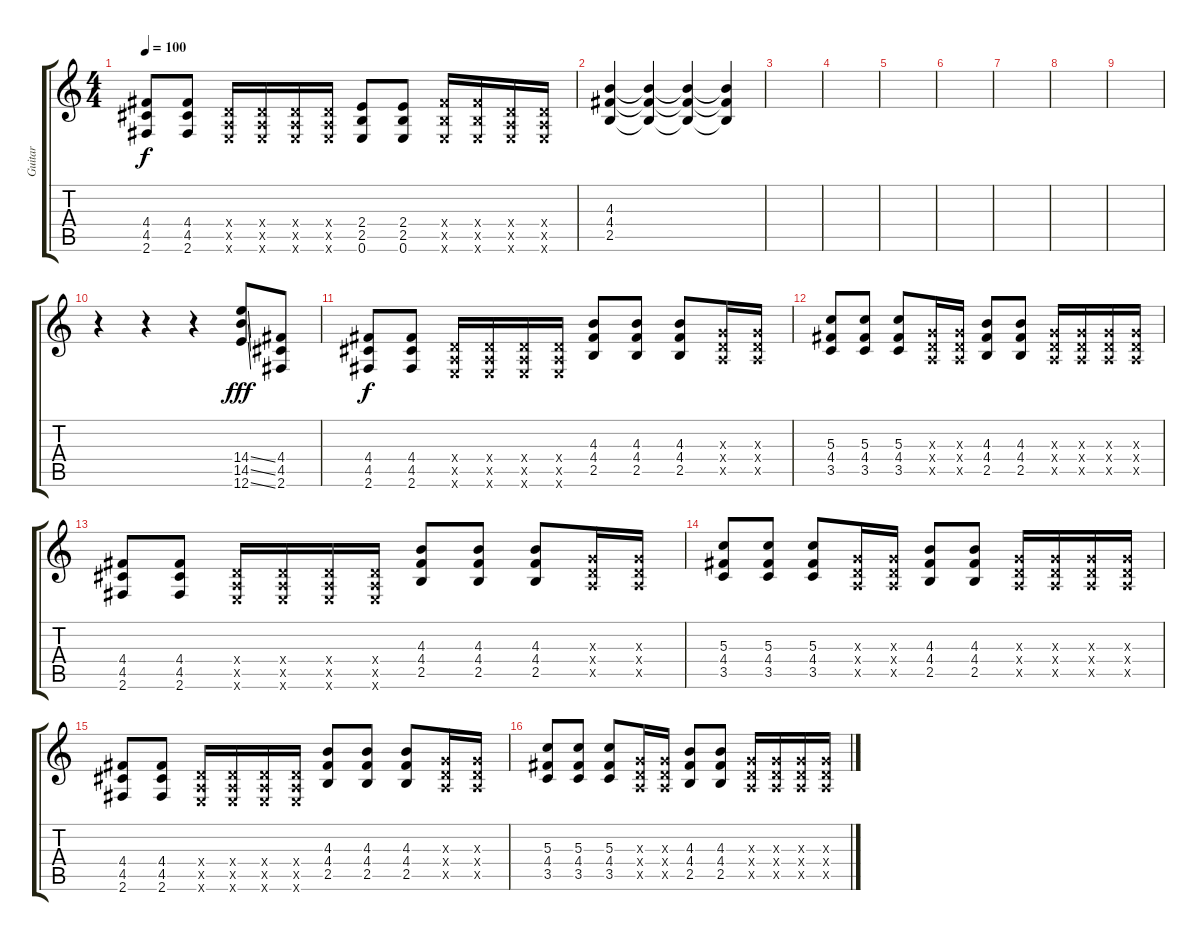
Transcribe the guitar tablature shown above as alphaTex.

\track ("Guitar" "Guitar") {instrument electricguitarclean}
\staff {score tabs}
\tuning (E4 B3 G3 D3 A2 E2) {hide}
\ts (4 4)
\tempo 100
\clef g2
\ks c
(4.4 4.5 2.6).8{dy f} (4.4 4.5 2.6).8 (0.4{x} 0.5{x} 0.6{x}).16 (0.4{x} 0.5{x} 0.6{x}).16 (0.4{x} 0.5{x} 0.6{x}).16 (0.4{x} 0.5{x} 0.6{x}).16 (2.4 2.5 0.6).8 (2.4 2.5 0.6).8 (4.4{x} 2.5{x} 0.6{x}).16 (4.4{x} 2.5{x} 0.6{x}).16 (0.4{x} 0.5{x} 0.6{x}).16 (0.4{x} 0.5{x} 0.6{x}).16 |
(4.3 4.4 2.5).4{instrument electricguitarclean} (4.3{t} 4.4{t} 2.5{t}).4 (4.3{t} 4.4{t} 2.5{t}).4 (4.3{t} 4.4{t} 2.5{t}).4 |
|
|
|
|
|
|
|
r.4 r.4 r.4 (14.4{ss} 14.5{ss} 12.6{ss}).8{dy fff instrument distortionguitar} (4.4 4.5 2.6).8 |
(4.4 4.5 2.6).8{dy f instrument distortionguitar} (4.4 4.5 2.6).8 (0.4{x} 0.5{x} 0.6{x}).16 (0.4{x} 0.5{x} 0.6{x}).16 (0.4{x} 0.5{x} 0.6{x}).16 (0.4{x} 0.5{x} 0.6{x}).16 (4.3 4.4 2.5).8 (4.3 4.4 2.5).8 (4.3 4.4 2.5).8 (0.3{x} 0.4{x} 0.5{x}).16 (0.3{x} 0.4{x} 0.5{x}).16 |
(5.3 4.4 3.5).8 (5.3 4.4 3.5).8 (5.3 4.4 3.5).8 (0.3{x} 0.4{x} 0.5{x}).16 (0.3{x} 0.4{x} 0.5{x}).16 (4.3 4.4 2.5).8 (4.3 4.4 2.5).8 (0.3{x} 0.4{x} 0.5{x}).16 (0.3{x} 0.4{x} 0.5{x}).16 (0.3{x} 0.4{x} 0.5{x}).16 (0.3{x} 0.4{x} 0.5{x}).16 |
(4.4 4.5 2.6).8 (4.4 4.5 2.6).8 (0.4{x} 0.5{x} 0.6{x}).16 (0.4{x} 0.5{x} 0.6{x}).16 (0.4{x} 0.5{x} 0.6{x}).16 (0.4{x} 0.5{x} 0.6{x}).16 (4.3 4.4 2.5).8 (4.3 4.4 2.5).8 (4.3 4.4 2.5).8 (0.3{x} 0.4{x} 0.5{x}).16 (0.3{x} 0.4{x} 0.5{x}).16 |
(5.3 4.4 3.5).8 (5.3 4.4 3.5).8 (5.3 4.4 3.5).8 (0.3{x} 0.4{x} 0.5{x}).16 (0.3{x} 0.4{x} 0.5{x}).16 (4.3 4.4 2.5).8 (4.3 4.4 2.5).8 (0.3{x} 0.4{x} 0.5{x}).16 (0.3{x} 0.4{x} 0.5{x}).16 (0.3{x} 0.4{x} 0.5{x}).16 (0.3{x} 0.4{x} 0.5{x}).16 |
(4.4 4.5 2.6).8 (4.4 4.5 2.6).8 (0.4{x} 0.5{x} 0.6{x}).16 (0.4{x} 0.5{x} 0.6{x}).16 (0.4{x} 0.5{x} 0.6{x}).16 (0.4{x} 0.5{x} 0.6{x}).16 (4.3 4.4 2.5).8 (4.3 4.4 2.5).8 (4.3 4.4 2.5).8 (0.3{x} 0.4{x} 0.5{x}).16 (0.3{x} 0.4{x} 0.5{x}).16 |
(5.3 4.4 3.5).8 (5.3 4.4 3.5).8 (5.3 4.4 3.5).8 (0.3{x} 0.4{x} 0.5{x}).16 (0.3{x} 0.4{x} 0.5{x}).16 (4.3 4.4 2.5).8 (4.3 4.4 2.5).8 (0.3{x} 0.4{x} 0.5{x}).16 (0.3{x} 0.4{x} 0.5{x}).16 (0.3{x} 0.4{x} 0.5{x}).16 (0.3{x} 0.4{x} 0.5{x}).16
